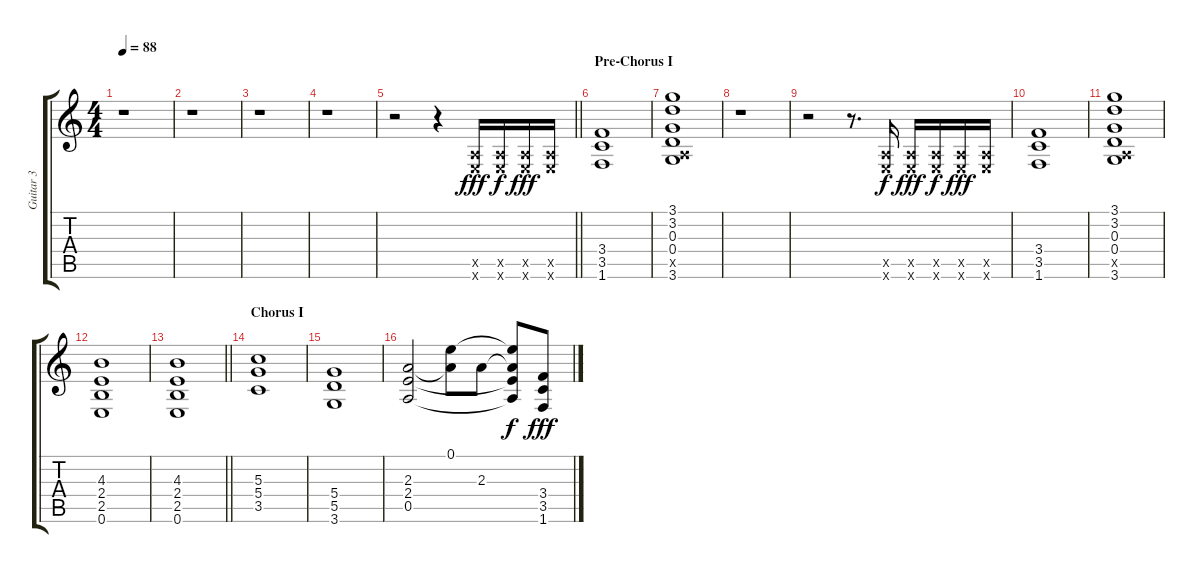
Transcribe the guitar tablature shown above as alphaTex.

\track ("Guitar 3" "Guitar 3") {instrument distortionguitar}
\staff {score tabs}
\tuning (E4 B3 G3 D3 A2 E2) {hide}
\ts (4 4)
\tempo 88
\clef g2
\ks c
r.1{dy fff} |
r.1 |
r.1 |
r.1 |
\barLineRight lightlight
r.2{volume 16} r.4 (0.5{x} 0.6{x}).16 (0.5{x} 0.6{x}).16{dy f} (0.5{x} 0.6{x}).16{dy fff} (0.5{x} 0.6{x}).16 |
\section ("" "Pre-Chorus I")
(3.4 3.5 1.6).1 |
(3.1 3.2 0.3 0.4 0.5{x} 3.6).1 |
r.1 |
r.2 r.8{d} (0.5{x} 0.6{x}).16{dy f} (0.5{x} 0.6{x}).16{dy fff} (0.5{x} 0.6{x}).16{dy f} (0.5{x} 0.6{x}).16{dy fff} (0.5{x} 0.6{x}).16 |
(3.4 3.5 1.6).1 |
(3.1 3.2 0.3 0.4 0.5{x} 3.6).1 |
(4.3 2.4 2.5 0.6).1 |
\barLineRight lightlight
(4.3 2.4 2.5 0.6).1 |
\section ("" "Chorus I")
(5.3 5.4 3.5).1 |
(5.4 5.5 3.6).1 |
(2.3 2.4 0.5).2 (0.1 2.3{t}).8 2.3.8 (0.1{t} 2.3{t} 2.4{t} 0.5{t}).8{dy f} (3.4 3.5 1.6).8{dy fff}
